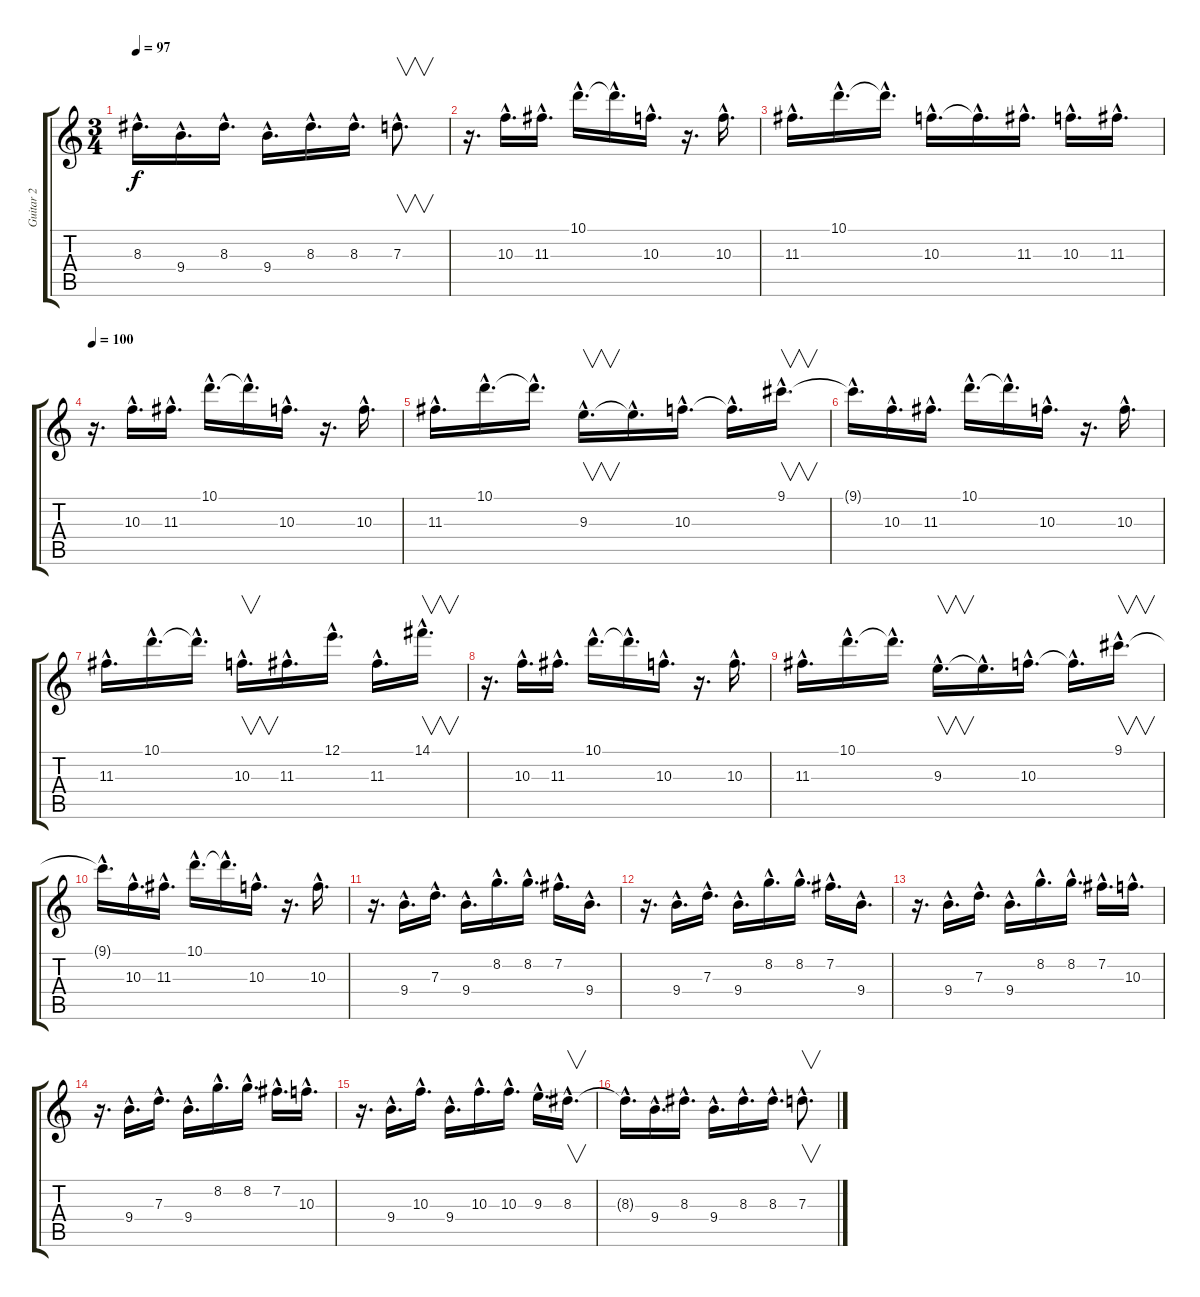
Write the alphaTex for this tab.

\track ("Guitar 2" "Guitar 2") {instrument acousticguitarsteel}
\staff {score tabs}
\tuning (E4 B3 G3 D3 A2 E2) {hide}
\ts (3 4)
\tempo 97
\clef g2
\ks c
8.3{hac t}.16{d dy f} 9.4{hac}.16{d} 8.3{hac}.16{d} 9.4{hac}.16{d} 8.3{hac}.16{d} 8.3{hac}.16{d} 7.3{hac}.8{v d} |
r.16{d} 10.3{hac}.16{d} 11.3{hac}.16{d} 10.1{hac}.16{d} 10.1{hac t}.16{d} 10.3{hac}.16{d} r.16{d} 10.3{hac}.16{d} |
11.3{hac}.16{d} 10.1{hac}.16{d} 10.1{hac t}.16{d} 10.3{hac}.16{d} 10.3{hac t}.16{d} 11.3{hac}.16{d} 10.3{hac}.16{d} 11.3{hac}.16{d} |
\tempo 100
r.16{d} 10.3{hac}.16{d volume 9} 11.3{hac}.16{d} 10.1{hac}.16{d} 10.1{hac t}.16{d} 10.3{hac}.16{d} r.16{d} 10.3{hac}.16{d} |
11.3{hac}.16{d} 10.1{hac}.16{d} 10.1{hac t}.16{d} 9.3{hac}.16{v d} 9.3{hac t}.16{d} 10.3{hac}.16{d} 10.3{hac t}.16{d} 9.1{hac}.16{v d} |
9.1{hac t}.16{d} 10.3{hac}.16{d} 11.3{hac}.16{d} 10.1{hac}.16{d} 10.1{hac t}.16{d} 10.3{hac}.16{d} r.16{d} 10.3{hac}.16{d} |
11.3{hac}.16{d} 10.1{hac}.16{d} 10.1{hac t}.16{d} 10.3{hac}.16{v d} 11.3{hac}.16{d} 12.1{hac}.16{d} 11.3{hac}.16{d} 14.1{hac}.16{v d} |
r.16{d} 10.3{hac}.16{d} 11.3{hac}.16{d} 10.1{hac}.16{d} 10.1{hac t}.16{d} 10.3{hac}.16{d} r.16{d} 10.3{hac}.16{d} |
11.3{hac}.16{d} 10.1{hac}.16{d} 10.1{hac t}.16{d} 9.3{hac}.16{v d} 9.3{hac t}.16{d} 10.3{hac}.16{d} 10.3{hac t}.16{d} 9.1{hac}.16{v d} |
9.1{hac t}.16{d} 10.3{hac}.16{d} 11.3{hac}.16{d} 10.1{hac}.16{d} 10.1{hac t}.16{d} 10.3{hac}.16{d} r.16{d} 10.3{hac}.16{d} |
r.16{d} 9.4{hac}.16{d volume 10} 7.3{hac}.16{d} 9.4{hac}.16{d} 8.2{hac}.16{d} 8.2{hac}.16{d} 7.2{hac}.16{d} 9.4{hac}.16{d} |
r.16{d} 9.4{hac}.16{d} 7.3{hac}.16{d} 9.4{hac}.16{d} 8.2{hac}.16{d} 8.2{hac}.16{d} 7.2{hac}.16{d} 9.4{hac}.16{d} |
r.16{d} 9.4{hac}.16{d} 7.3{hac}.16{d} 9.4{hac}.16{d} 8.2{hac}.16{d} 8.2{hac}.16{d} 7.2{hac}.16{d} 10.3{hac}.16{d} |
r.16{d} 9.4{hac}.16{d} 7.3{hac}.16{d} 9.4{hac}.16{d} 8.2{hac}.16{d} 8.2{hac}.16{d} 7.2{hac}.16{d} 10.3{hac}.16{d} |
r.16{d} 9.4{hac}.16{d} 10.3{hac}.16{d} 9.4{hac}.16{d} 10.3{hac}.16{d} 10.3{hac}.16{d} 9.3{hac}.16{d} 8.3{hac}.16{v d} |
8.3{hac t}.16{d} 9.4{hac}.16{d} 8.3{hac}.16{d} 9.4{hac}.16{d} 8.3{hac}.16{d} 8.3{hac}.16{d} 7.3{hac}.8{v d}
